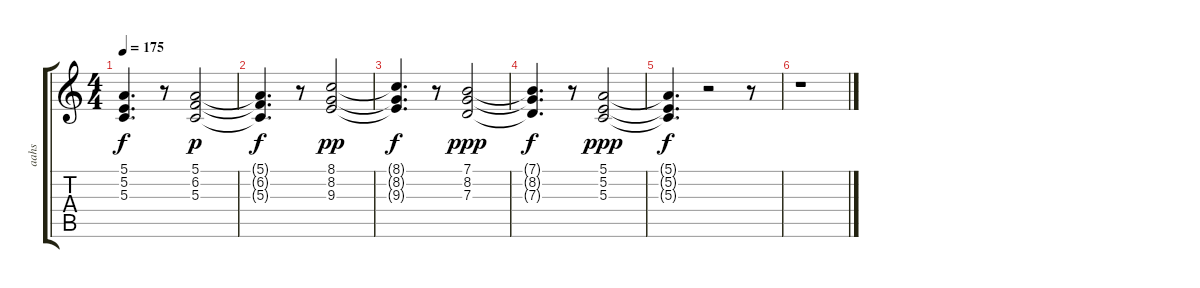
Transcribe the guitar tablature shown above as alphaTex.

\track ("aahs" "aahs") {instrument choiraahs}
\staff {score tabs}
\tuning (E4 B3 G3 D3 A2 E2) {hide}
\ts (4 4)
\tempo 175
\clef g2
\ks c
(5.1{t} 5.2{t} 5.3{t}).4{d dy f} r.8 (5.1 6.2 5.3).2{dy p} |
(5.1{t} 6.2{t} 5.3{t}).4{d dy f} r.8 (8.1 8.2 9.3).2{dy pp} |
(8.1{t} 8.2{t} 9.3{t}).4{d dy f} r.8 (7.1 8.2 7.3).2{dy ppp} |
(7.1{t} 8.2{t} 7.3{t}).4{d dy f} r.8 (5.1 5.2 5.3).2{dy ppp} |
(5.1{t} 5.2{t} 5.3{t}).4{d dy f} r.2 r.8 |
r.1
